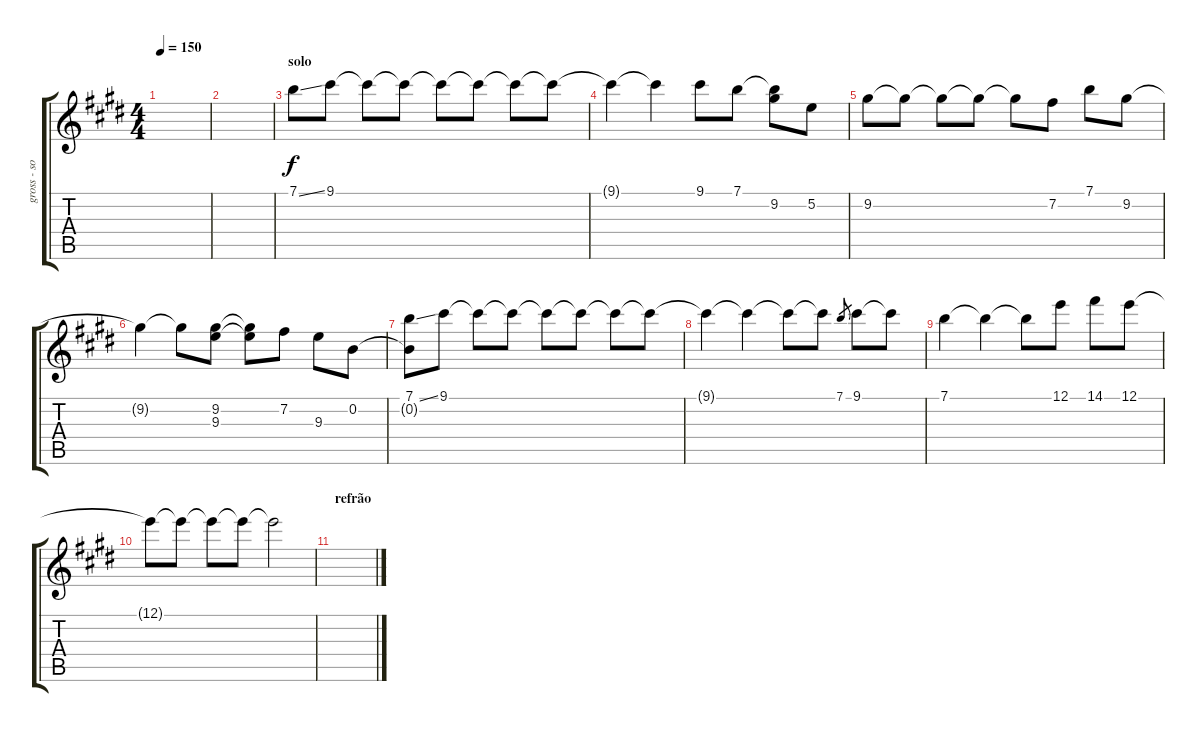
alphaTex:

\track ("gross - solo" "gross - so") {instrument overdrivenguitar}
\staff {score tabs}
\tuning (E4 B3 G3 D3 A2 E2) {hide}
\ts (4 4)
\tempo 150
\clef g2
\ks e
|
|
\section ("" "solo")
7.1{ss}.8 9.1.8 9.1{t}.8 9.1{t}.8 9.1{t}.8 9.1{t}.8 9.1{t}.8 9.1{t}.8 |
9.1{t}.4 9.1{t}.4 9.1.8 7.1.8 (7.1{t} 9.2).8 5.2.8 |
9.2.8 9.2{t}.8 9.2{t}.8 9.2{t}.8 9.2{t}.8 7.2.8 7.1.8 9.2.8 |
9.2{t}.4 9.2{t}.8 (9.2 9.3).8 (9.2{t} 9.3{t}).8 7.2.8 9.3.8 0.2.8 |
(7.1{ss} 0.2{t}).8 9.1.8 9.1{t}.8 9.1{t}.8 9.1{t}.8 9.1{t}.8 9.1{t}.8 9.1{t}.8 |
9.1{t}.4 9.1{t}.4 9.1{t}.8 9.1{t}.8 7.1.8{gr} 9.1.8 9.1{t}.8 |
7.1.4 7.1{t}.4 7.1{t}.8 12.1.8 14.1.8 12.1.8 |
12.1{t}.8 12.1{t}.8 12.1{t}.8 12.1{t}.8 12.1{t}.2 |
\section ("" "refrão")
